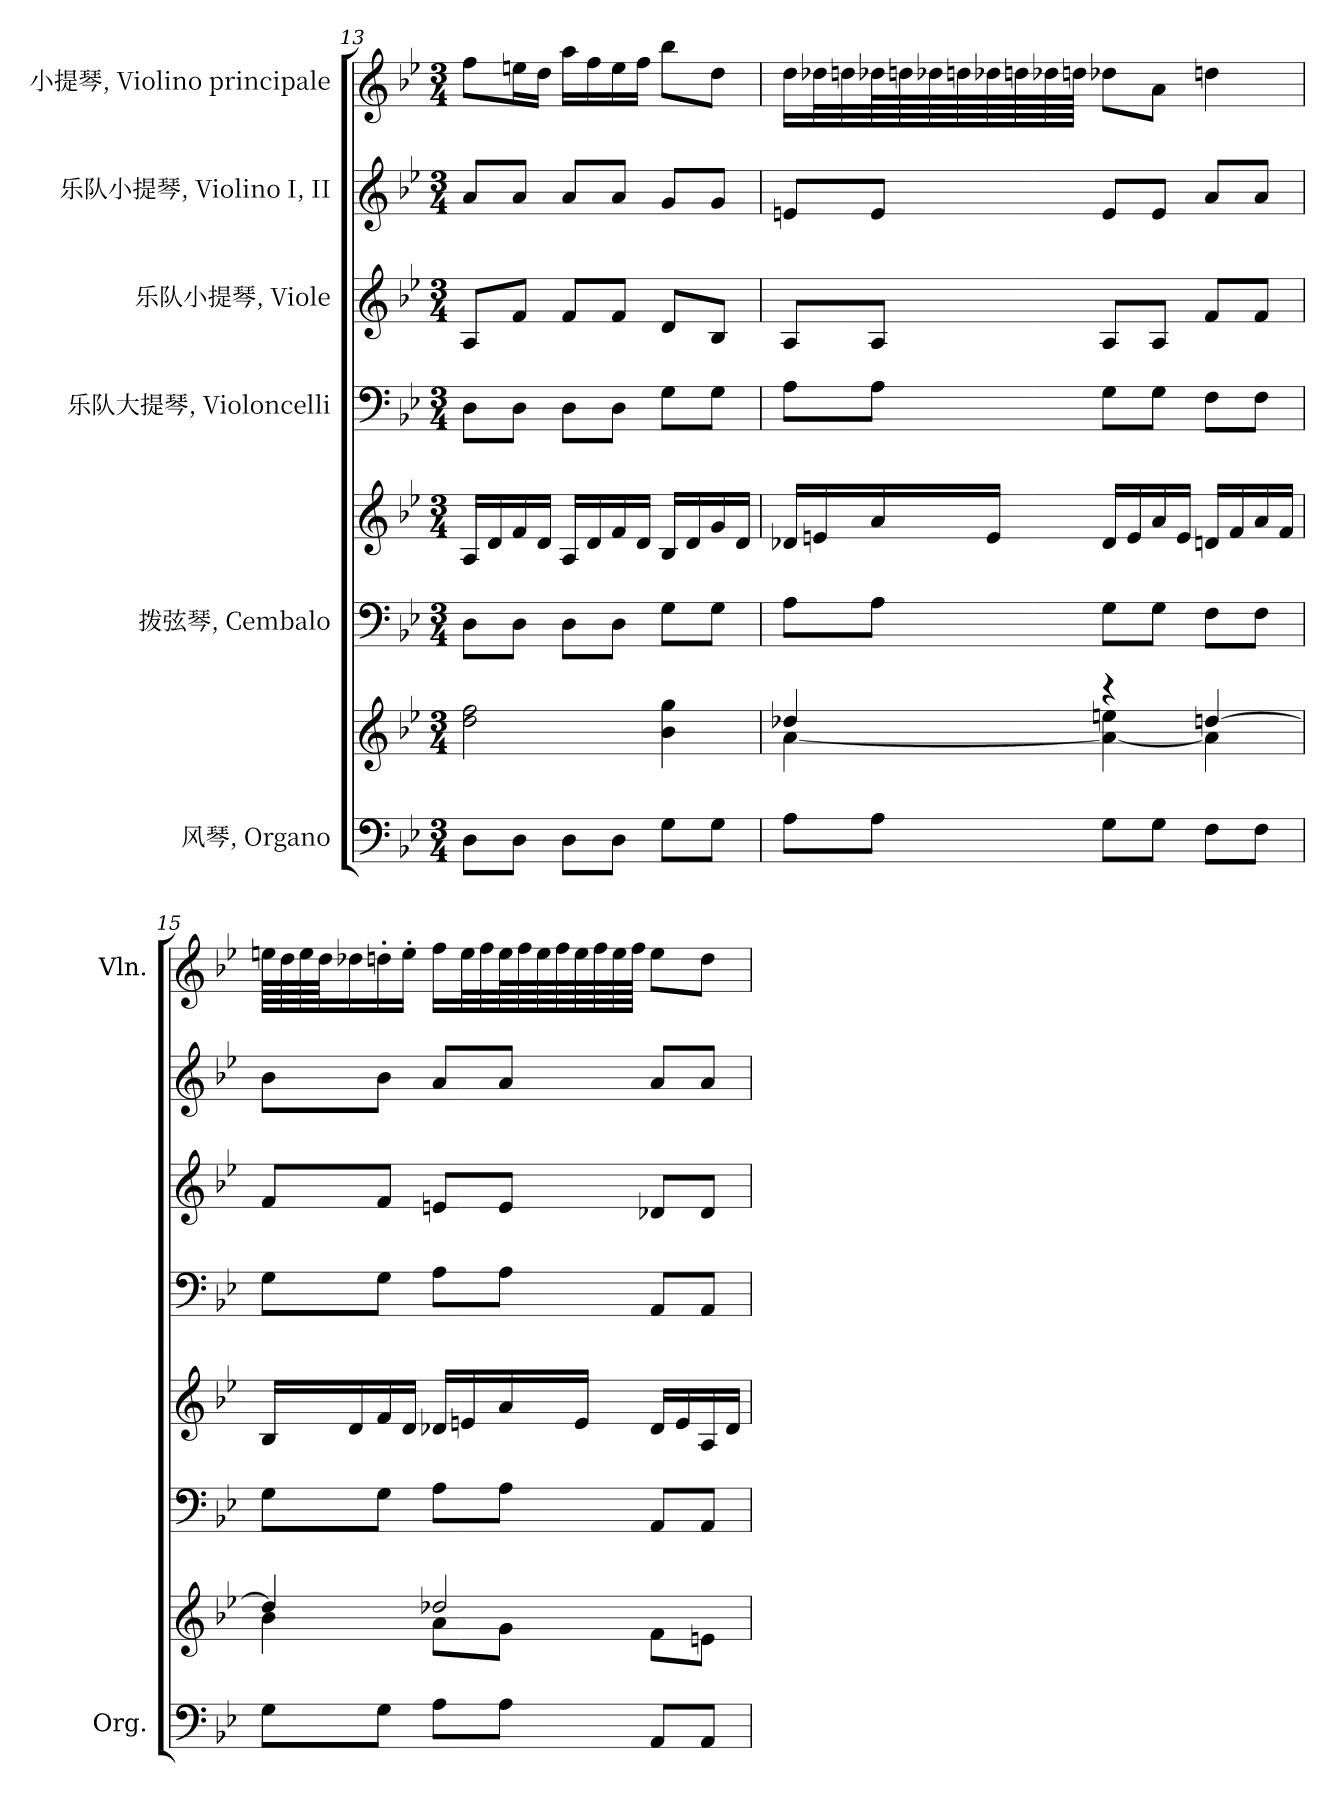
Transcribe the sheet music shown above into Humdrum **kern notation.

**kern	**kern	**kern	**kern	**kern	**kern	**kern	**kern
*part6	*part6	*part5	*part5	*part4	*part3	*part2	*part1
*staff8	*staff7	*staff6	*staff5	*staff4	*staff3	*staff2	*staff1
*I"风琴, Organo	*	*I"拨弦琴, Cembalo	*	*I"乐队大提琴, Violoncelli	*I"乐队小提琴, Viole	*I"乐队小提琴, Violino I, II	*I"小提琴, Violino principale
*I'Org.	*	*	*	*	*	*	*I'Vln.
*clefF4	*clefG2	*clefF4	*clefG2	*clefF4	*clefG2	*clefG2	*clefG2
*k[b-e-]	*k[b-e-]	*k[b-e-]	*k[b-e-]	*k[b-e-]	*k[b-e-]	*k[b-e-]	*k[b-e-]
*M3/4	*M3/4	*M3/4	*M3/4	*M3/4	*M3/4	*M3/4	*M3/4
=13	=13	=13	=13	=13	=13	=13	=13
8D\L	2dd\ 2ff\	8D\L	16A/LL	8D\L	8A/L	8a/L	8ff\L
.	.	.	16d/	.	.	.	.
8D\J	.	8D\J	16f/	8D\J	8f/J	8a/J	16een\L
.	.	.	16d/JJ	.	.	.	16dd\JJ
8D\L	.	8D\L	16A/LL	8D\L	8f/L	8a/L	16aa\LL
.	.	.	16d/	.	.	.	16ff\
8D\J	.	8D\J	16f/	8D\J	8f/J	8a/J	16ee\
.	.	.	16d/JJ	.	.	.	16ff\JJ
8G\L	4b-\ 4gg\	8G\L	16B-/LL	8G\L	8d/L	8g/L	8bb-\L
.	.	.	16d/	.	.	.	.
8G\J	.	8G\J	16g/	8G\J	8B-/J	8g/J	8dd\J
.	.	.	16d/JJ	.	.	.	.
!!LO:PB:g=z
=14	=14	=14	=14	=14	=14	=14	=14
*	*^	*	*	*	*	*	*
8A\L	4dd-X/	[4a\	8A\L	16d-X/LL	8A\L	8A/L	8en/L	16dd\LL
.	.	.	.	16en/	.	.	.	32dd-X\L
.	.	.	.	.	.	.	.	32ddn\
8A\J	.	.	8A\J	16a/	8A\J	8A/J	8e/J	64dd-X\L
.	.	.	.	.	.	.	.	64ddn\
.	.	.	.	.	.	.	.	64dd-X\
.	.	.	.	.	.	.	.	64ddn\
.	.	.	.	16e/JJ	.	.	.	64dd-X\
.	.	.	.	.	.	.	.	64ddn\
.	.	.	.	.	.	.	.	64dd-X\
.	.	.	.	.	.	.	.	64ddn\JJJJ
8G\L	4r	4a\_ 4een\	8G\L	16d-/LL	8G\L	8A/L	8e/L	8dd-X\L
.	.	.	.	16e/	.	.	.	.
8G\J	.	.	8G\J	16a/	8G\J	8A/J	8e/J	8a\J
.	.	.	.	16e/JJ	.	.	.	.
8F\L	[4ddn/	4a\]	8F\L	16dn/LL	8F\L	8f/L	8a/L	4ddn\
.	.	.	.	16f/	.	.	.	.
8F\J	.	.	8F\J	16a/	8F\J	8f/J	8a/J	.
.	.	.	.	16f/JJ	.	.	.	.
!!LO:PB:g=z
=15	=15	=15	=15	=15	=15	=15	=15	=15
8G\L	4dd/]	4b-\	8G\L	16B-/LL	8G\L	8f/L	8b-\L	64een\LLLL
.	.	.	.	.	.	.	.	64dd\
.	.	.	.	.	.	.	.	64ee\
.	.	.	.	.	.	.	.	64dd\JJ
.	.	.	.	16d/	.	.	.	16dd-X\
8G\J	.	.	8G\J	16f/	8G\J	8f/J	8b-\J	16ddn'\
.	.	.	.	16d/JJ	.	.	.	16ee'\JJ
8A\L	2dd-X/	8a\L	8A\L	16d-X/LL	8A\L	8en/L	8a/L	16ff\LL
.	.	.	.	16en/	.	.	.	32ee\L
.	.	.	.	.	.	.	.	32ff\
8A\J	.	8g\J	8A\J	16a/	8A\J	8e/J	8a/J	64ee\L
.	.	.	.	.	.	.	.	64ff\
.	.	.	.	.	.	.	.	64ee\
.	.	.	.	.	.	.	.	64ff\
.	.	.	.	16e/JJ	.	.	.	64ee\
.	.	.	.	.	.	.	.	64ff\
.	.	.	.	.	.	.	.	64ee\
.	.	.	.	.	.	.	.	64ff\JJJJ
8AA/L	.	8f\L	8AA/L	16d-/LL	8AA/L	8d-X/L	8a/L	8ee\L
.	.	.	.	16e/	.	.	.	.
8AA/J	.	8en\J	8AA/J	16A/	8AA/J	8d-/J	8a/J	8dd\J
.	.	.	.	16d-/JJ	.	.	.	.
*	*v	*v	*	*	*	*	*	*
=	=	=	=	=	=	=	=
*-	*-	*-	*-	*-	*-	*-	*-
